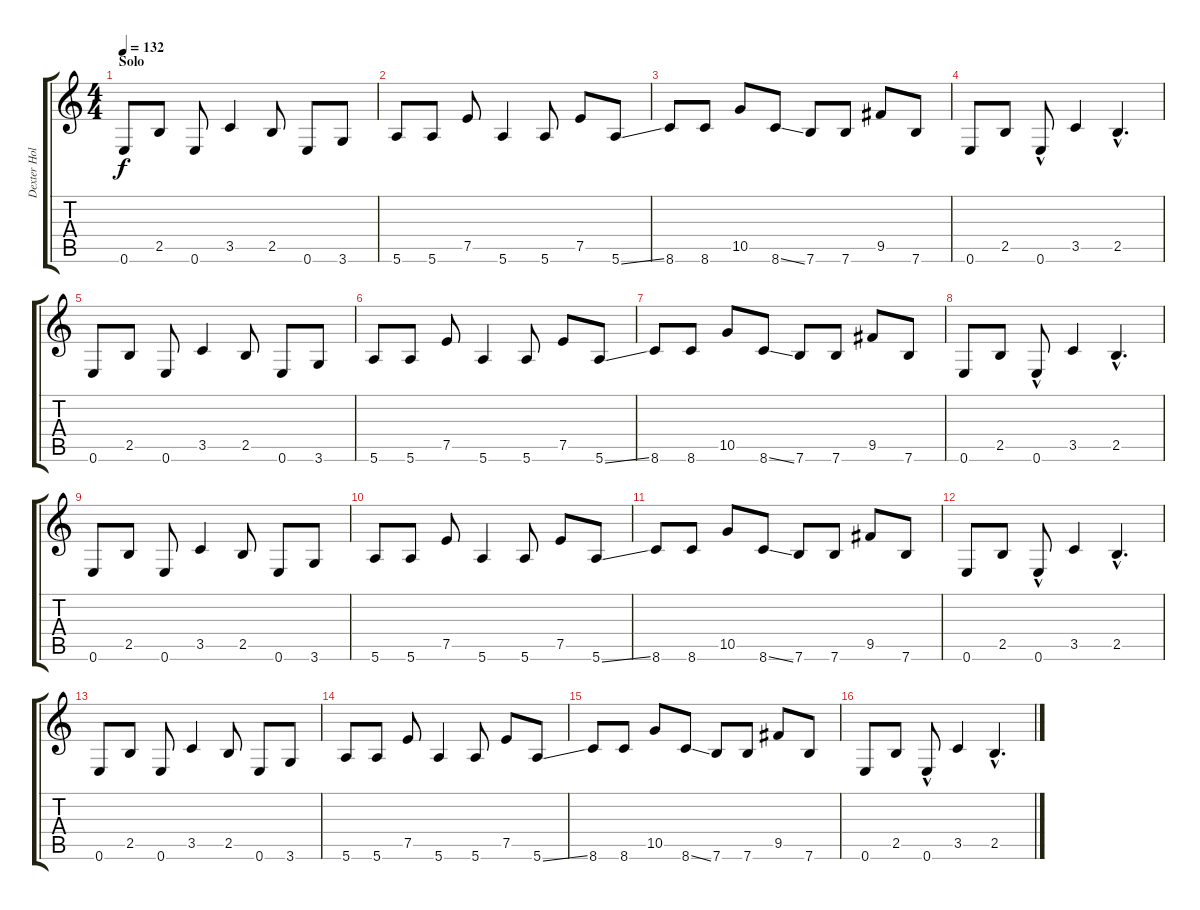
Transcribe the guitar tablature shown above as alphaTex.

\track ("Dexter Holland" "Dexter Hol") {instrument distortionguitar}
\staff {score tabs}
\tuning (E4 B3 G3 D3 A2 E2) {hide}
\ts (4 4)
\section ("" "Solo")
\tempo 132
\clef g2
\ks c
0.6.8{dy f} 2.5.8 0.6.8 3.5.4 2.5.8 0.6.8 3.6.8 |
5.6.8 5.6.8 7.5.8 5.6.4 5.6.8 7.5.8 5.6{ss}.8 |
8.6.8 8.6.8 10.5.8 8.6{ss}.8 7.6.8 7.6.8 9.5.8 7.6.8 |
0.6.8 2.5.8 0.6{hac}.8 3.5.4 2.5{hac}.4{d} |
0.6.8 2.5.8 0.6.8 3.5.4 2.5.8 0.6.8 3.6.8 |
5.6.8 5.6.8 7.5.8 5.6.4 5.6.8 7.5.8 5.6{ss}.8 |
8.6.8 8.6.8 10.5.8 8.6{ss}.8 7.6.8 7.6.8 9.5.8 7.6.8 |
0.6.8 2.5.8 0.6{hac}.8 3.5.4 2.5{hac}.4{d} |
0.6.8 2.5.8 0.6.8 3.5.4 2.5.8 0.6.8 3.6.8 |
5.6.8 5.6.8 7.5.8 5.6.4 5.6.8 7.5.8 5.6{ss}.8 |
8.6.8 8.6.8 10.5.8 8.6{ss}.8 7.6.8 7.6.8 9.5.8 7.6.8 |
0.6.8 2.5.8 0.6{hac}.8 3.5.4 2.5{hac}.4{d} |
0.6.8 2.5.8 0.6.8 3.5.4 2.5.8 0.6.8 3.6.8 |
5.6.8 5.6.8 7.5.8 5.6.4 5.6.8 7.5.8 5.6{ss}.8 |
8.6.8 8.6.8 10.5.8 8.6{ss}.8 7.6.8 7.6.8 9.5.8 7.6.8 |
0.6.8 2.5.8 0.6{hac}.8 3.5.4 2.5{hac}.4{d}
